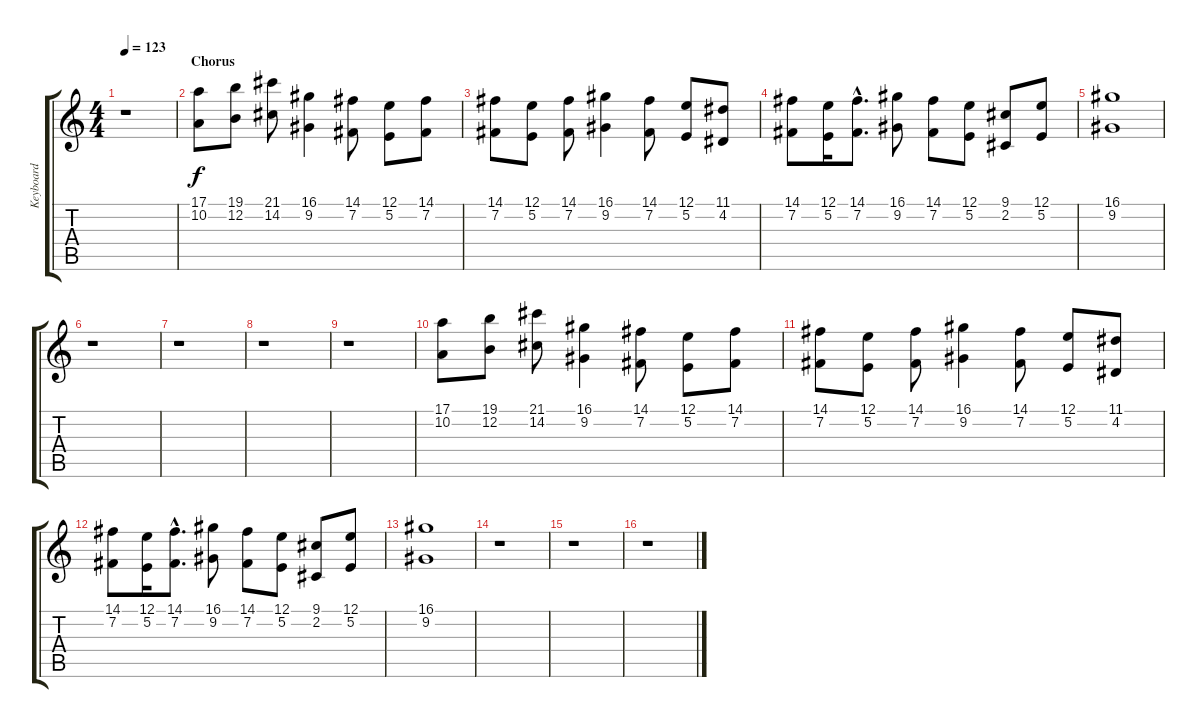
\track ("Keyboard" "Keyboard") {instrument tremolostrings}
\staff {score tabs}
\tuning (E4 B3 G3 D3 A2 E2) {hide}
\ts (4 4)
\tempo 123
\clef g2
\ks c
r.1{dy f} |
\section ("" "Chorus")
(17.1 10.2).8 (19.1 12.2).8 (21.1 14.2).8 (16.1 9.2).4 (14.1 7.2).8 (12.1 5.2).8 (14.1 7.2).8 |
(14.1 7.2).8 (12.1 5.2).8 (14.1 7.2).8 (16.1 9.2).4 (14.1 7.2).8 (12.1 5.2).8 (11.1 4.2).8 |
(14.1 7.2).8 (12.1 5.2).16 (14.1{hac} 7.2{hac}).8{d} (16.1 9.2).8 (14.1 7.2).8 (12.1 5.2).8 (9.1 2.2).8 (12.1 5.2).8 |
(16.1 9.2).1 |
r.1 |
r.1 |
r.1 |
r.1 |
(17.1 10.2).8 (19.1 12.2).8 (21.1 14.2).8 (16.1 9.2).4 (14.1 7.2).8 (12.1 5.2).8 (14.1 7.2).8 |
(14.1 7.2).8 (12.1 5.2).8 (14.1 7.2).8 (16.1 9.2).4 (14.1 7.2).8 (12.1 5.2).8 (11.1 4.2).8 |
(14.1 7.2).8 (12.1 5.2).16 (14.1{hac} 7.2{hac}).8{d} (16.1 9.2).8 (14.1 7.2).8 (12.1 5.2).8 (9.1 2.2).8 (12.1 5.2).8 |
(16.1 9.2).1 |
r.1 |
r.1 |
r.1
